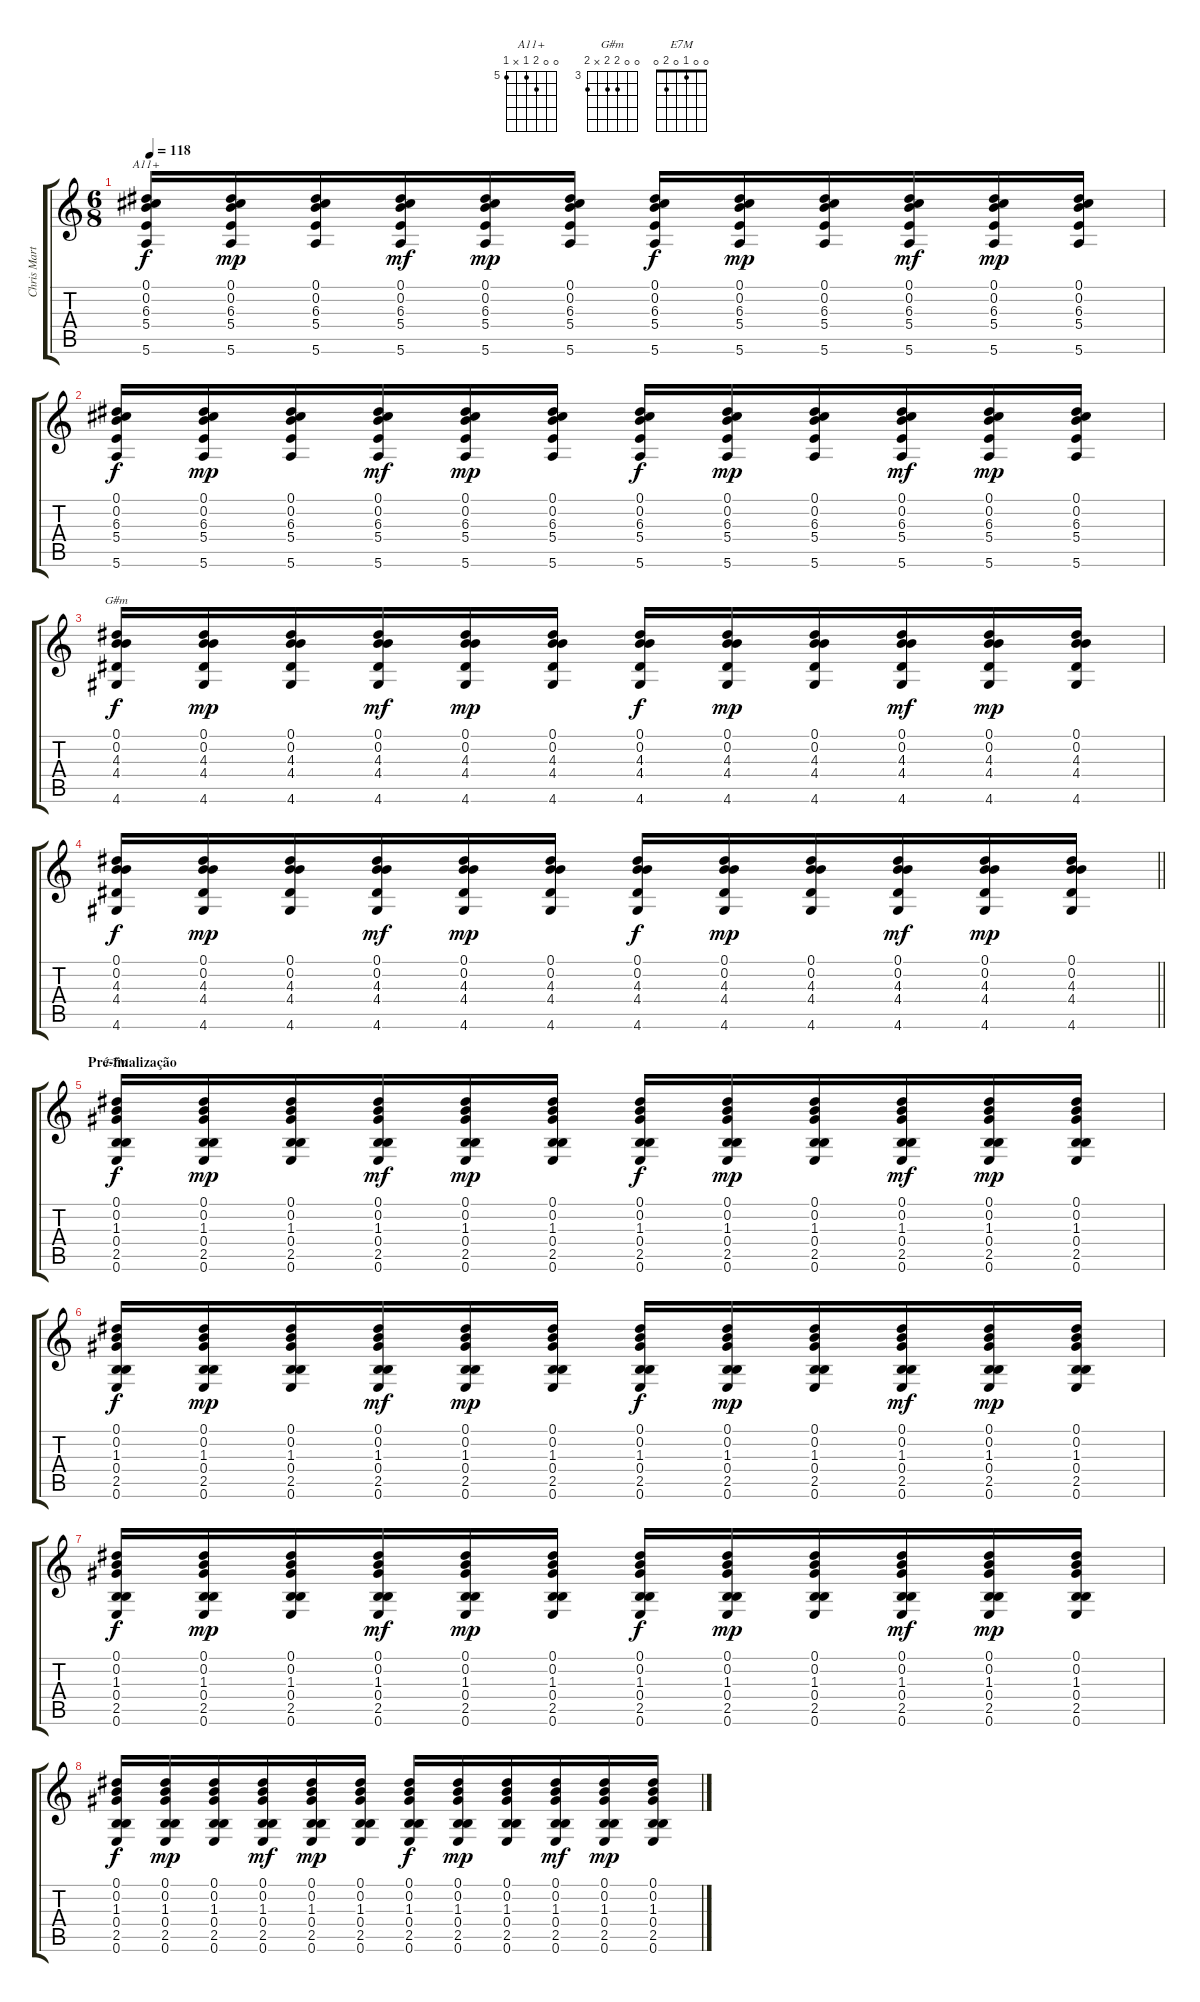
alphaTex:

\track ("Chris Martin (violão folk)" "Chris Mart") {instrument acousticguitarsteel}
\staff {score tabs}
\tuning (Eb4 B3 G3 B2 A2 E2) {hide}
\chord ("A11+" 0 0 6 5 x 5) {firstfret 5}
\chord ("G#m" 0 0 4 4 x 4) {firstfret 3}
\chord ("E7M" 0 0 1 0 2 0)
\ts (6 8)
\tempo 118
\clef g2
\ks c
(0.1 0.2 6.3 5.4 5.6).16{ch "A11+" dy f} (0.1 0.2 6.3 5.4 5.6).16{dy mp} (0.1 0.2 6.3 5.4 5.6).16 (0.1 0.2 6.3 5.4 5.6).16{dy mf} (0.1 0.2 6.3 5.4 5.6).16{dy mp} (0.1 0.2 6.3 5.4 5.6).16 (0.1 0.2 6.3 5.4 5.6).16{dy f} (0.1 0.2 6.3 5.4 5.6).16{dy mp} (0.1 0.2 6.3 5.4 5.6).16 (0.1 0.2 6.3 5.4 5.6).16{dy mf} (0.1 0.2 6.3 5.4 5.6).16{dy mp} (0.1 0.2 6.3 5.4 5.6).16 |
(0.1 0.2 6.3 5.4 5.6).16{dy f} (0.1 0.2 6.3 5.4 5.6).16{dy mp} (0.1 0.2 6.3 5.4 5.6).16 (0.1 0.2 6.3 5.4 5.6).16{dy mf} (0.1 0.2 6.3 5.4 5.6).16{dy mp} (0.1 0.2 6.3 5.4 5.6).16 (0.1 0.2 6.3 5.4 5.6).16{dy f} (0.1 0.2 6.3 5.4 5.6).16{dy mp} (0.1 0.2 6.3 5.4 5.6).16 (0.1 0.2 6.3 5.4 5.6).16{dy mf} (0.1 0.2 6.3 5.4 5.6).16{dy mp} (0.1 0.2 6.3 5.4 5.6).16 |
(0.1 0.2 4.3 4.4 4.6).16{ch "G#m" dy f} (0.1 0.2 4.3 4.4 4.6).16{dy mp} (0.1 0.2 4.3 4.4 4.6).16 (0.1 0.2 4.3 4.4 4.6).16{dy mf} (0.1 0.2 4.3 4.4 4.6).16{dy mp} (0.1 0.2 4.3 4.4 4.6).16 (0.1 0.2 4.3 4.4 4.6).16{dy f} (0.1 0.2 4.3 4.4 4.6).16{dy mp} (0.1 0.2 4.3 4.4 4.6).16 (0.1 0.2 4.3 4.4 4.6).16{dy mf} (0.1 0.2 4.3 4.4 4.6).16{dy mp} (0.1 0.2 4.3 4.4 4.6).16 |
\barLineRight lightlight
(0.1 0.2 4.3 4.4 4.6).16{dy f} (0.1 0.2 4.3 4.4 4.6).16{dy mp} (0.1 0.2 4.3 4.4 4.6).16 (0.1 0.2 4.3 4.4 4.6).16{dy mf} (0.1 0.2 4.3 4.4 4.6).16{dy mp} (0.1 0.2 4.3 4.4 4.6).16 (0.1 0.2 4.3 4.4 4.6).16{dy f} (0.1 0.2 4.3 4.4 4.6).16{dy mp} (0.1 0.2 4.3 4.4 4.6).16 (0.1 0.2 4.3 4.4 4.6).16{dy mf} (0.1 0.2 4.3 4.4 4.6).16{dy mp} (0.1 0.2 4.3 4.4 4.6).16 |
\section ("" "Pré-finalização")
(0.1 0.2 1.3 0.4 2.5 0.6).16{ch "E7M" dy f} (0.1 0.2 1.3 0.4 2.5 0.6).16{dy mp} (0.1 0.2 1.3 0.4 2.5 0.6).16 (0.1 0.2 1.3 0.4 2.5 0.6).16{dy mf} (0.1 0.2 1.3 0.4 2.5 0.6).16{dy mp} (0.1 0.2 1.3 0.4 2.5 0.6).16 (0.1 0.2 1.3 0.4 2.5 0.6).16{dy f} (0.1 0.2 1.3 0.4 2.5 0.6).16{dy mp} (0.1 0.2 1.3 0.4 2.5 0.6).16 (0.1 0.2 1.3 0.4 2.5 0.6).16{dy mf} (0.1 0.2 1.3 0.4 2.5 0.6).16{dy mp} (0.1 0.2 1.3 0.4 2.5 0.6).16 |
(0.1 0.2 1.3 0.4 2.5 0.6).16{dy f} (0.1 0.2 1.3 0.4 2.5 0.6).16{dy mp} (0.1 0.2 1.3 0.4 2.5 0.6).16 (0.1 0.2 1.3 0.4 2.5 0.6).16{dy mf} (0.1 0.2 1.3 0.4 2.5 0.6).16{dy mp} (0.1 0.2 1.3 0.4 2.5 0.6).16 (0.1 0.2 1.3 0.4 2.5 0.6).16{dy f} (0.1 0.2 1.3 0.4 2.5 0.6).16{dy mp} (0.1 0.2 1.3 0.4 2.5 0.6).16 (0.1 0.2 1.3 0.4 2.5 0.6).16{dy mf} (0.1 0.2 1.3 0.4 2.5 0.6).16{dy mp} (0.1 0.2 1.3 0.4 2.5 0.6).16 |
(0.1 0.2 1.3 0.4 2.5 0.6).16{dy f} (0.1 0.2 1.3 0.4 2.5 0.6).16{dy mp} (0.1 0.2 1.3 0.4 2.5 0.6).16 (0.1 0.2 1.3 0.4 2.5 0.6).16{dy mf} (0.1 0.2 1.3 0.4 2.5 0.6).16{dy mp} (0.1 0.2 1.3 0.4 2.5 0.6).16 (0.1 0.2 1.3 0.4 2.5 0.6).16{dy f} (0.1 0.2 1.3 0.4 2.5 0.6).16{dy mp} (0.1 0.2 1.3 0.4 2.5 0.6).16 (0.1 0.2 1.3 0.4 2.5 0.6).16{dy mf} (0.1 0.2 1.3 0.4 2.5 0.6).16{dy mp} (0.1 0.2 1.3 0.4 2.5 0.6).16 |
(0.1 0.2 1.3 0.4 2.5 0.6).16{dy f} (0.1 0.2 1.3 0.4 2.5 0.6).16{dy mp} (0.1 0.2 1.3 0.4 2.5 0.6).16 (0.1 0.2 1.3 0.4 2.5 0.6).16{dy mf} (0.1 0.2 1.3 0.4 2.5 0.6).16{dy mp} (0.1 0.2 1.3 0.4 2.5 0.6).16 (0.1 0.2 1.3 0.4 2.5 0.6).16{dy f} (0.1 0.2 1.3 0.4 2.5 0.6).16{dy mp} (0.1 0.2 1.3 0.4 2.5 0.6).16 (0.1 0.2 1.3 0.4 2.5 0.6).16{dy mf} (0.1 0.2 1.3 0.4 2.5 0.6).16{dy mp} (0.1 0.2 1.3 0.4 2.5 0.6).16
